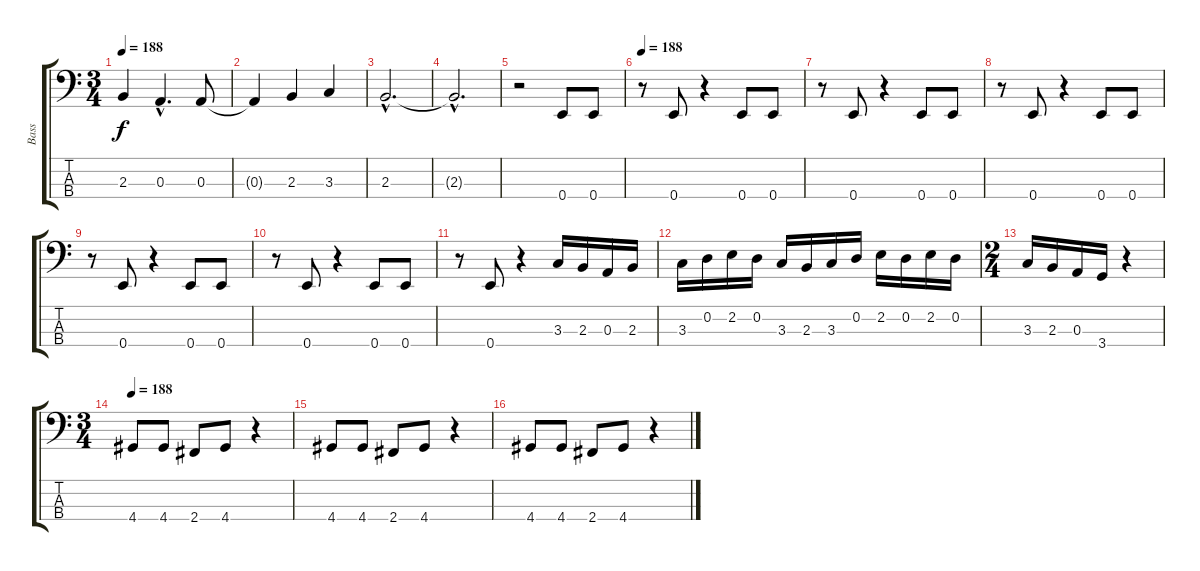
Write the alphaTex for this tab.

\track ("Bass" "Bass") {instrument electricbassfinger}
\staff {score tabs}
\tuning (G2 D2 A1 E1) {hide}
\ts (3 4)
\tempo 188
\clef f4
\ks c
2.3.4{dy f} 0.3{hac}.4{d} 0.3.8 |
0.3{t}.4 2.3.4 3.3.4 |
2.3{hac}.2{d} |
2.3{hac t}.2{d} |
r.2 0.4.8 0.4.8 |
\tempo 188
r.8 0.4.8 r.4 0.4.8 0.4.8 |
r.8 0.4.8 r.4 0.4.8 0.4.8 |
r.8 0.4.8 r.4 0.4.8 0.4.8 |
r.8 0.4.8 r.4 0.4.8 0.4.8 |
r.8 0.4.8 r.4 0.4.8 0.4.8 |
r.8 0.4.8 r.4 3.3.16 2.3.16 0.3.16 2.3.16 |
3.3.16 0.2.16 2.2.16 0.2.16 3.3.16 2.3.16 3.3.16 0.2.16 2.2.16 0.2.16 2.2.16 0.2.16 |
\ts (2 4)
3.3.16 2.3.16 0.3.16 3.4.16 r.4 |
\ts (3 4)
\tempo 188
4.4.8 4.4.8 2.4.8 4.4.8 r.4 |
4.4.8 4.4.8 2.4.8 4.4.8 r.4 |
4.4.8 4.4.8 2.4.8 4.4.8 r.4
